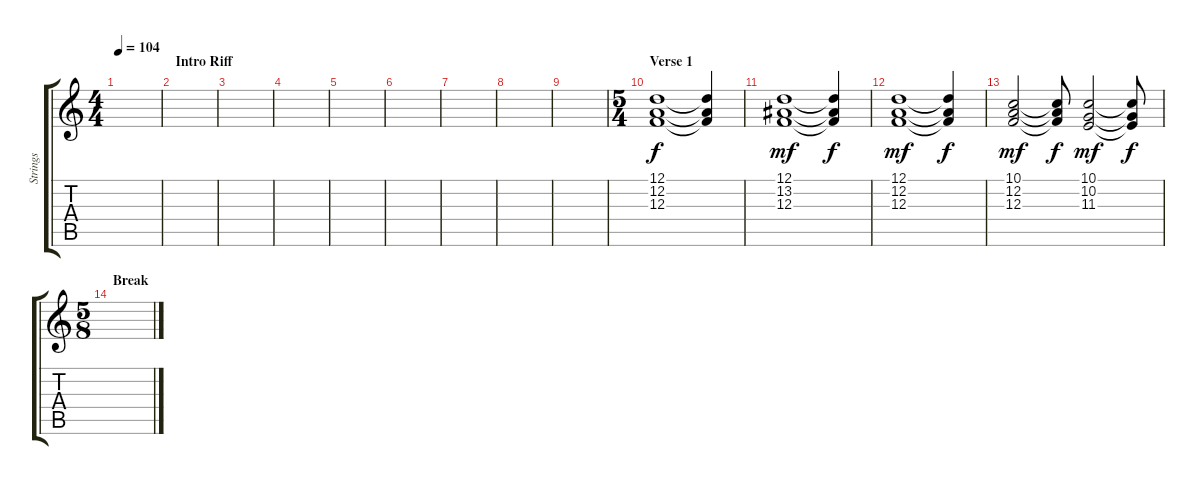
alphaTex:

\track ("Strings" "Strings") {instrument stringensemble1}
\staff {score tabs}
\tuning (D4 A3 F3 C3 G2 D2) {hide}
\ts (4 4)
\tempo 104
\clef g2
\ks c
|
\section ("" "Intro Riff")
|
|
|
|
|
|
|
|
\ts (5 4)
\section ("" "Verse 1")
(12.1 12.2 12.3).1 (12.1{t} 12.2{t} 12.3{t}).4{dy f} |
(12.1 13.2 12.3).1{dy mf} (12.1{t} 13.2{t} 12.3{t}).4{dy f} |
(12.1 12.2 12.3).1{dy mf} (12.1{t} 12.2{t} 12.3{t}).4{dy f} |
(10.1 12.2 12.3).2{dy mf} (10.1{t} 12.2{t} 12.3{t}).8{dy f} (10.1 10.2 11.3).2{dy mf} (10.1{t} 10.2{t} 11.3{t}).8{dy f} |
\ts (5 8)
\section ("" "Break")
